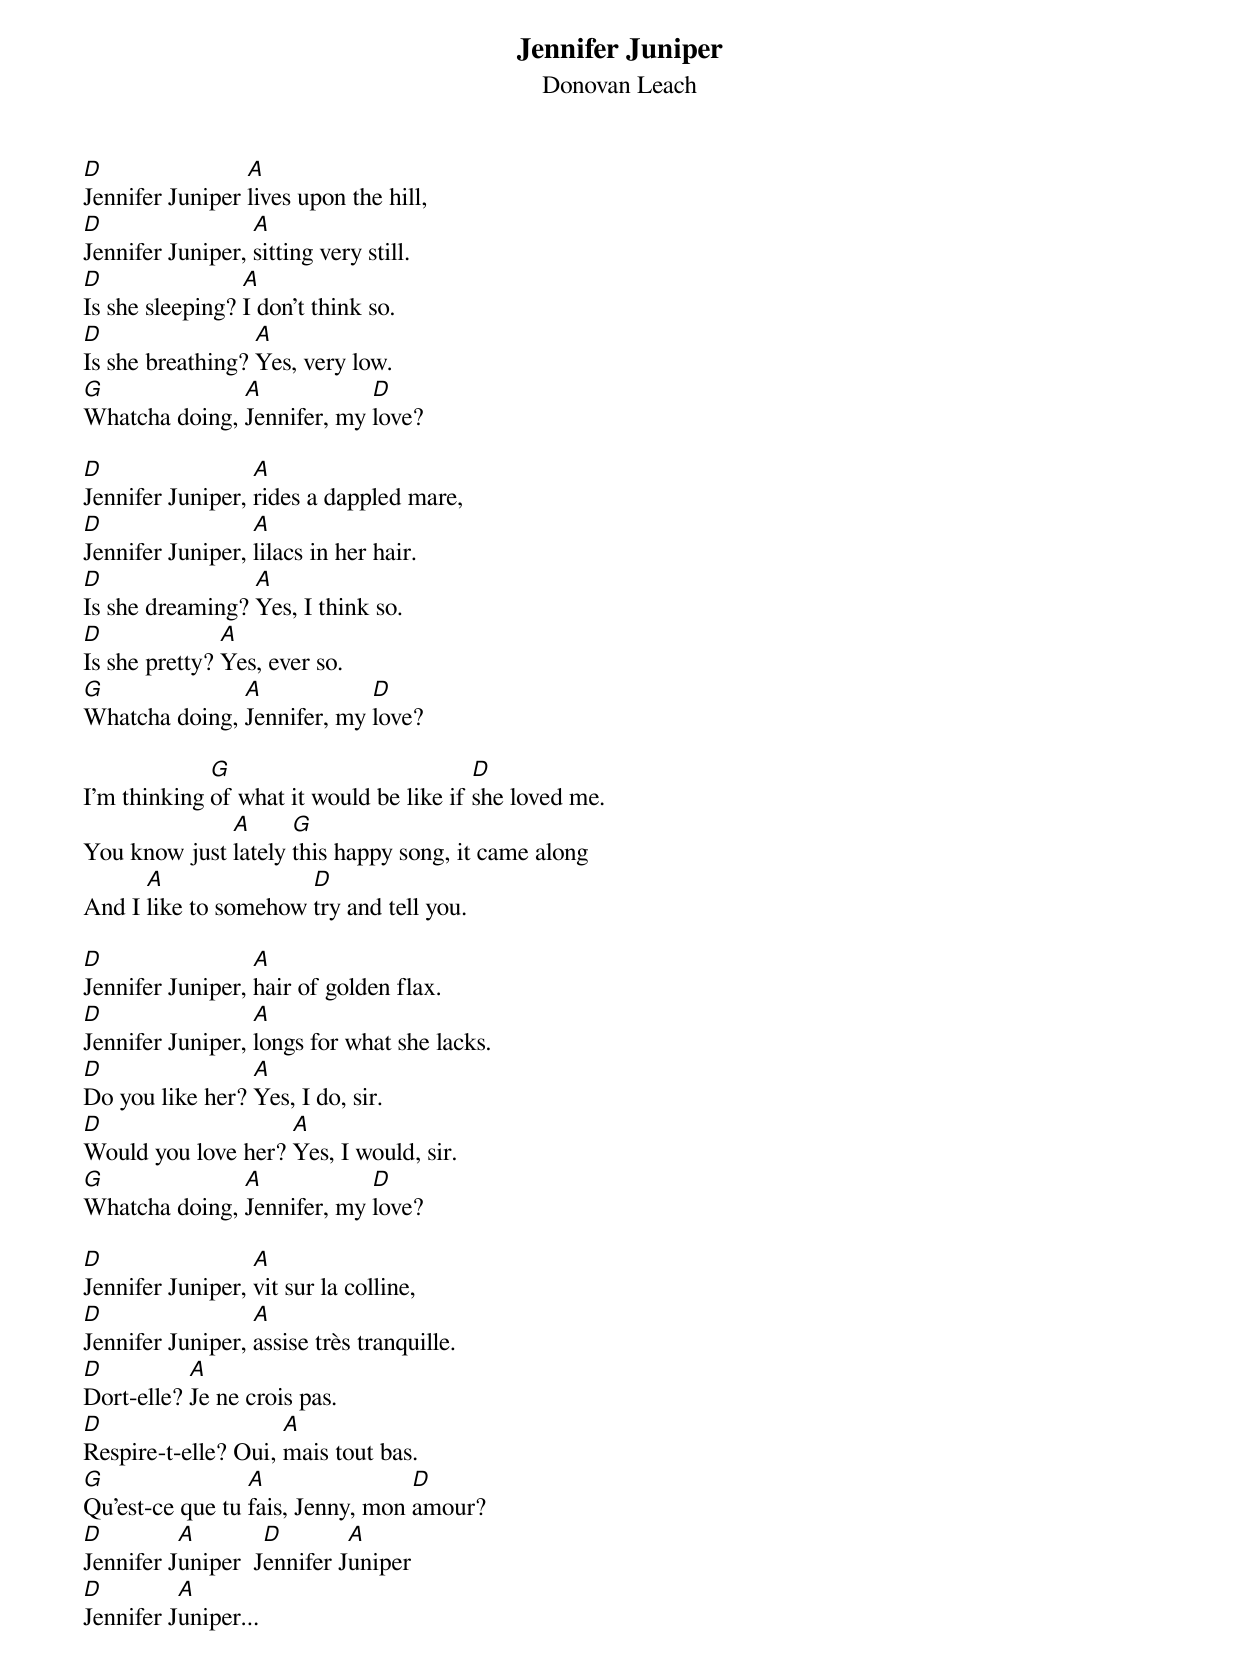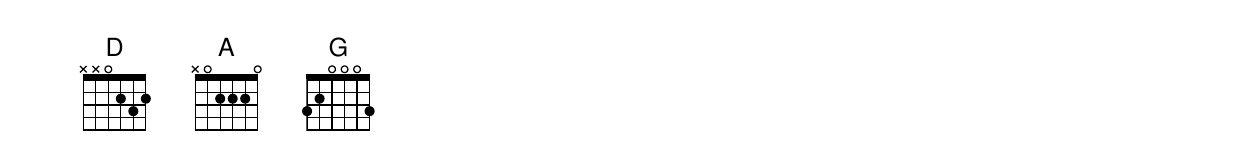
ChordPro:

{title: Jennifer Juniper}
{subtitle: Donovan Leach}

[D]Jennifer Juniper [A]lives upon the hill,
[D]Jennifer Juniper, [A]sitting very still.
[D]Is she sleeping? [A]I don't think so.
[D]Is she breathing? [A]Yes, very low.
[G]Whatcha doing, [A]Jennifer, my [D]love?

[D]Jennifer Juniper, [A]rides a dappled mare,
[D]Jennifer Juniper, [A]lilacs in her hair.
[D]Is she dreaming? [A]Yes, I think so.
[D]Is she pretty? [A]Yes, ever so.
[G]Whatcha doing, [A]Jennifer, my [D]love?

I'm thinking [G]of what it would be like if [D]she loved me.
You know just [A]lately [G]this happy song, it came along
And I [A]like to somehow [D]try and tell you.

[D]Jennifer Juniper, [A]hair of golden flax.
[D]Jennifer Juniper, [A]longs for what she lacks.
[D]Do you like her? [A]Yes, I do, sir.
[D]Would you love her? [A]Yes, I would, sir.
[G]Whatcha doing, [A]Jennifer, my [D]love?

[D]Jennifer Juniper, [A]vit sur la colline,
[D]Jennifer Juniper, [A]assise très tranquille.
[D]Dort-elle? [A]Je ne crois pas.
[D]Respire-t-elle? Oui, [A]mais tout bas.
[G]Qu'est-ce que tu [A]fais, Jenny, mon [D]amour?
[D]Jennifer J[A]uniper  J[D]ennifer J[A]uniper
[D]Jennifer J[A]uniper...

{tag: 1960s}
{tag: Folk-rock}
